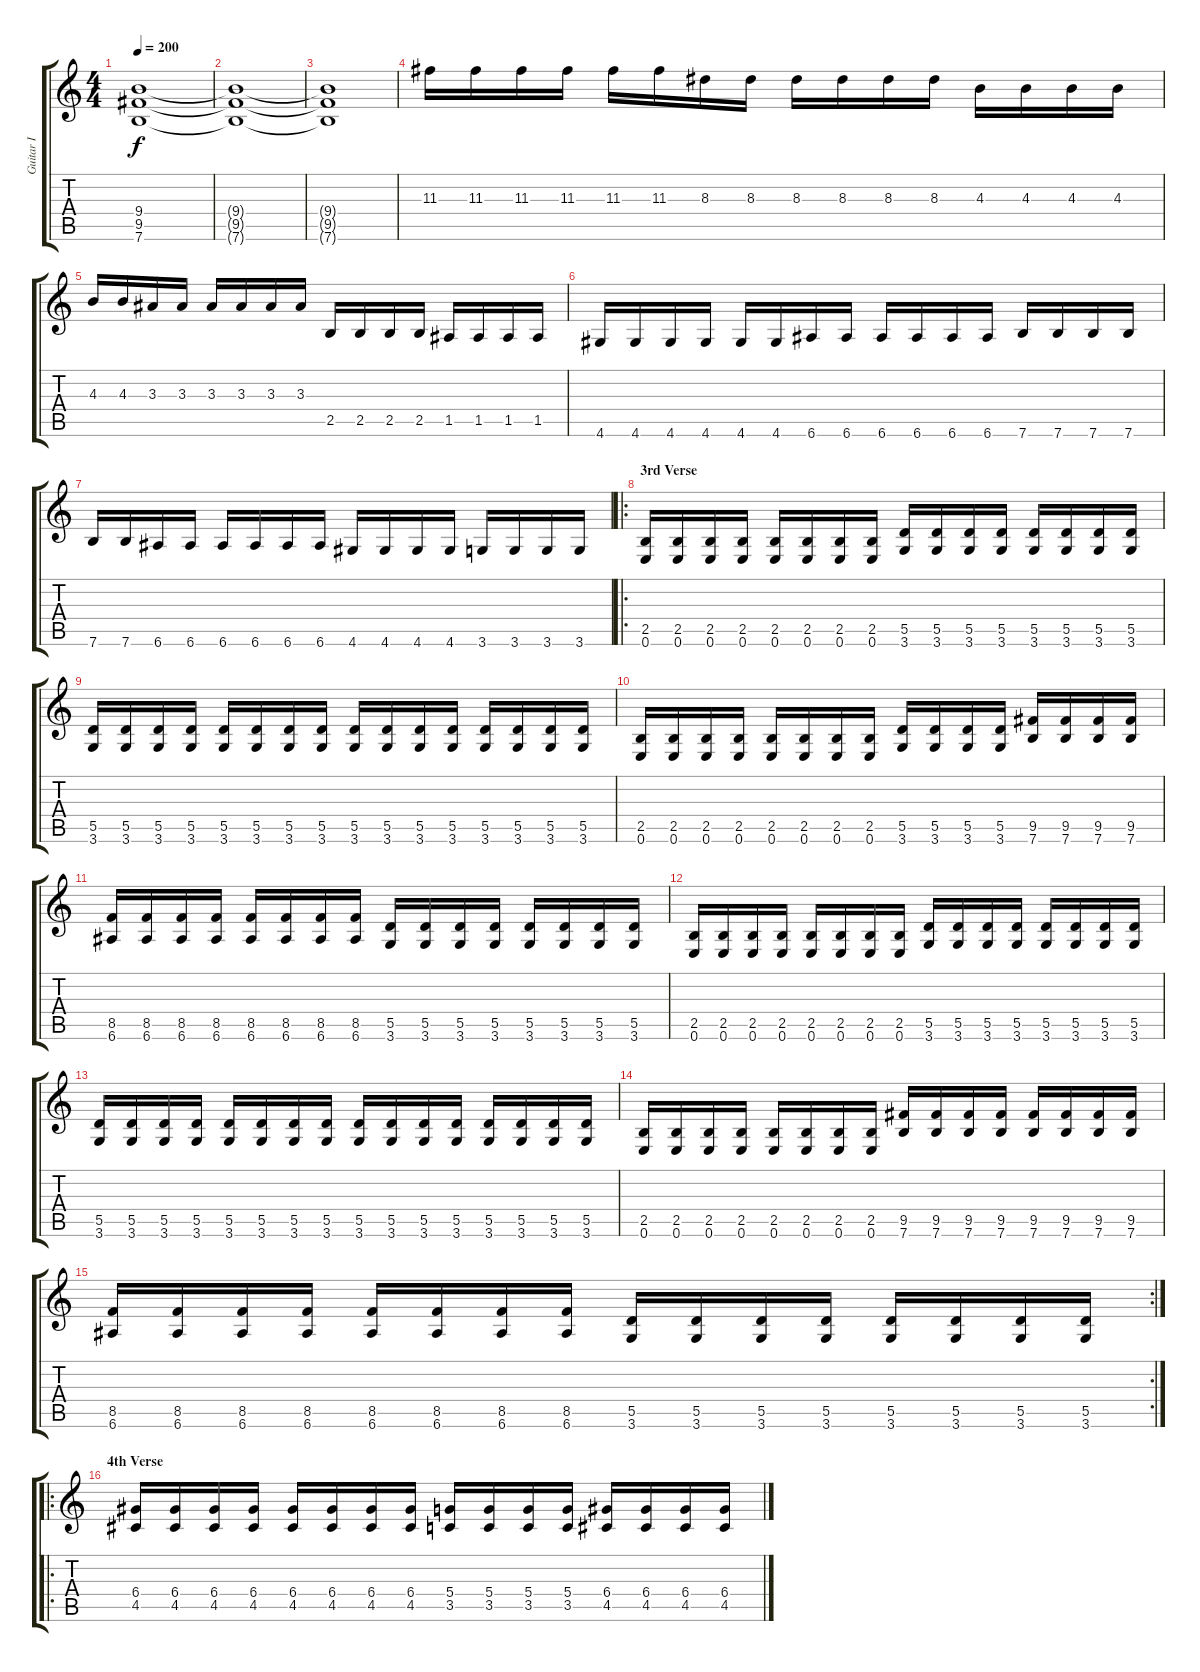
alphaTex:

\track ("Guitar I" "Guitar I") {instrument distortionguitar}
\staff {score tabs}
\tuning (E4 B3 G3 D3 A2 E2) {hide}
\ts (4 4)
\tempo 200
\clef g2
\ks c
(9.4{t} 9.5{t} 7.6{t}).1{dy f} |
(9.4{t} 9.5{t} 7.6{t}).1 |
(9.4{t} 9.5{t} 7.6{t}).1 |
11.3.16 11.3.16 11.3.16 11.3.16 11.3.16 11.3.16 8.3.16 8.3.16 8.3.16 8.3.16 8.3.16 8.3.16 4.3.16 4.3.16 4.3.16 4.3.16 |
4.3.16 4.3.16 3.3.16 3.3.16 3.3.16 3.3.16 3.3.16 3.3.16 2.5.16 2.5.16 2.5.16 2.5.16 1.5.16 1.5.16 1.5.16 1.5.16 |
4.6.16 4.6.16 4.6.16 4.6.16 4.6.16 4.6.16 6.6.16 6.6.16 6.6.16 6.6.16 6.6.16 6.6.16 7.6.16 7.6.16 7.6.16 7.6.16 |
7.6.16 7.6.16 6.6.16 6.6.16 6.6.16 6.6.16 6.6.16 6.6.16 4.6.16 4.6.16 4.6.16 4.6.16 3.6.16 3.6.16 3.6.16 3.6.16 |
\ro
\section ("" "3rd Verse")
(2.5 0.6).16 (2.5 0.6).16 (2.5 0.6).16 (2.5 0.6).16 (2.5 0.6).16 (2.5 0.6).16 (2.5 0.6).16 (2.5 0.6).16 (5.5 3.6).16 (5.5 3.6).16 (5.5 3.6).16 (5.5 3.6).16 (5.5 3.6).16 (5.5 3.6).16 (5.5 3.6).16 (5.5 3.6).16 |
(5.5 3.6).16 (5.5 3.6).16 (5.5 3.6).16 (5.5 3.6).16 (5.5 3.6).16 (5.5 3.6).16 (5.5 3.6).16 (5.5 3.6).16 (5.5 3.6).16 (5.5 3.6).16 (5.5 3.6).16 (5.5 3.6).16 (5.5 3.6).16 (5.5 3.6).16 (5.5 3.6).16 (5.5 3.6).16 |
(2.5 0.6).16 (2.5 0.6).16 (2.5 0.6).16 (2.5 0.6).16 (2.5 0.6).16 (2.5 0.6).16 (2.5 0.6).16 (2.5 0.6).16 (5.5 3.6).16 (5.5 3.6).16 (5.5 3.6).16 (5.5 3.6).16 (9.5 7.6).16 (9.5 7.6).16 (9.5 7.6).16 (9.5 7.6).16 |
(8.5 6.6).16 (8.5 6.6).16 (8.5 6.6).16 (8.5 6.6).16 (8.5 6.6).16 (8.5 6.6).16 (8.5 6.6).16 (8.5 6.6).16 (5.5 3.6).16 (5.5 3.6).16 (5.5 3.6).16 (5.5 3.6).16 (5.5 3.6).16 (5.5 3.6).16 (5.5 3.6).16 (5.5 3.6).16 |
(2.5 0.6).16 (2.5 0.6).16 (2.5 0.6).16 (2.5 0.6).16 (2.5 0.6).16 (2.5 0.6).16 (2.5 0.6).16 (2.5 0.6).16 (5.5 3.6).16 (5.5 3.6).16 (5.5 3.6).16 (5.5 3.6).16 (5.5 3.6).16 (5.5 3.6).16 (5.5 3.6).16 (5.5 3.6).16 |
(5.5 3.6).16 (5.5 3.6).16 (5.5 3.6).16 (5.5 3.6).16 (5.5 3.6).16 (5.5 3.6).16 (5.5 3.6).16 (5.5 3.6).16 (5.5 3.6).16 (5.5 3.6).16 (5.5 3.6).16 (5.5 3.6).16 (5.5 3.6).16 (5.5 3.6).16 (5.5 3.6).16 (5.5 3.6).16 |
(2.5 0.6).16 (2.5 0.6).16 (2.5 0.6).16 (2.5 0.6).16 (2.5 0.6).16 (2.5 0.6).16 (2.5 0.6).16 (2.5 0.6).16 (9.5 7.6).16 (9.5 7.6).16 (9.5 7.6).16 (9.5 7.6).16 (9.5 7.6).16 (9.5 7.6).16 (9.5 7.6).16 (9.5 7.6).16 |
\rc 2
(8.5 6.6).16 (8.5 6.6).16 (8.5 6.6).16 (8.5 6.6).16 (8.5 6.6).16 (8.5 6.6).16 (8.5 6.6).16 (8.5 6.6).16 (5.5 3.6).16 (5.5 3.6).16 (5.5 3.6).16 (5.5 3.6).16 (5.5 3.6).16 (5.5 3.6).16 (5.5 3.6).16 (5.5 3.6).16 |
\ro
\section ("" "4th Verse")
(6.4 4.5).16 (6.4 4.5).16 (6.4 4.5).16 (6.4 4.5).16 (6.4 4.5).16 (6.4 4.5).16 (6.4 4.5).16 (6.4 4.5).16 (5.4 3.5).16 (5.4 3.5).16 (5.4 3.5).16 (5.4 3.5).16 (6.4 4.5).16 (6.4 4.5).16 (6.4 4.5).16 (6.4 4.5).16
